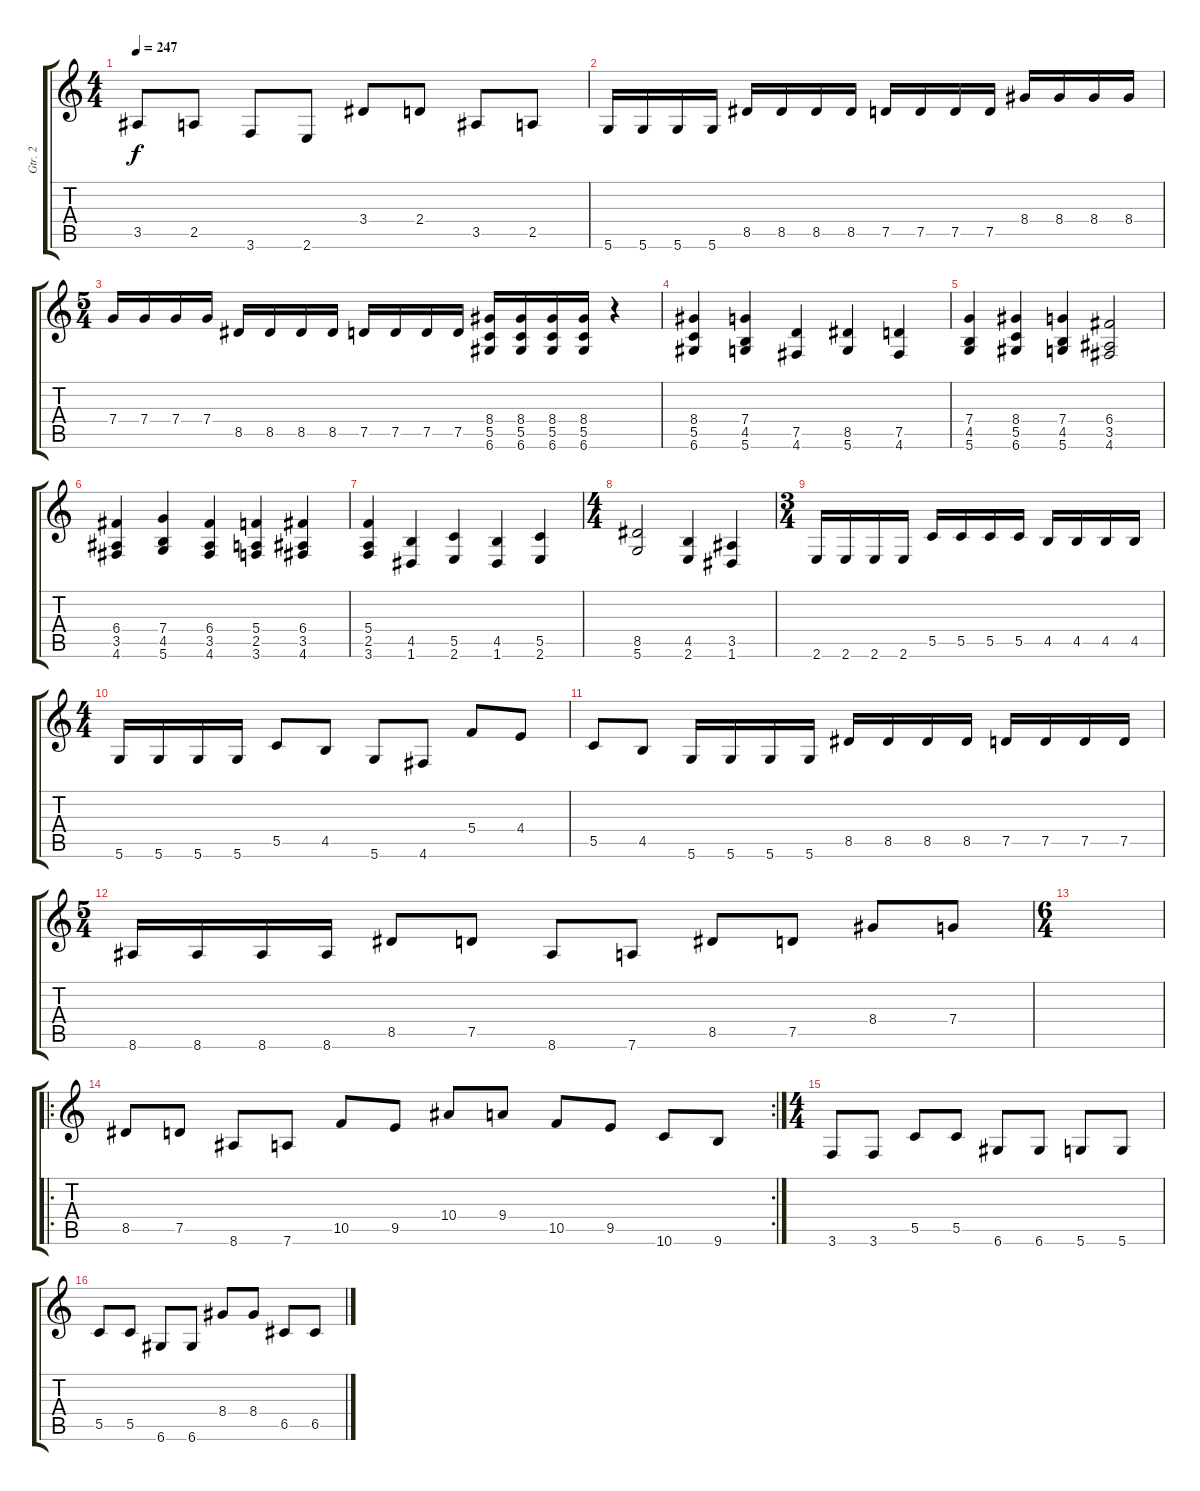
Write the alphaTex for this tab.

\track ("Gtr. 2" "Gtr. 2") {instrument distortionguitar}
\staff {score tabs}
\tuning (D4 A3 F3 C3 G2 D2) {hide}
\ts (4 4)
\tempo 247
\clef g2
\ks c
3.5.8{dy f} 2.5.8 3.6.8 2.6.8 3.4.8 2.4.8 3.5.8 2.5.8 |
5.6.16 5.6.16 5.6.16 5.6.16 8.5.16 8.5.16 8.5.16 8.5.16 7.5.16 7.5.16 7.5.16 7.5.16 8.4.16 8.4.16 8.4.16 8.4.16 |
\ts (5 4)
7.4.16 7.4.16 7.4.16 7.4.16 8.5.16 8.5.16 8.5.16 8.5.16 7.5.16 7.5.16 7.5.16 7.5.16 (8.4 5.5 6.6).16 (8.4 5.5 6.6).16 (8.4 5.5 6.6).16 (8.4 5.5 6.6).16 r.4 |
(8.4 5.5 6.6).4 (7.4 4.5 5.6).4 (7.5 4.6).4 (8.5 5.6).4 (7.5 4.6).4 |
(7.4 4.5 5.6).4 (8.4 5.5 6.6).4 (7.4 4.5 5.6).4 (6.4 3.5 4.6).2 |
(6.4 3.5 4.6).4 (7.4 4.5 5.6).4 (6.4 3.5 4.6).4 (5.4 2.5 3.6).4 (6.4 3.5 4.6).4 |
(5.4 2.5 3.6).4 (4.5 1.6).4 (5.5 2.6).4 (4.5 1.6).4 (5.5 2.6).4 |
\ts (4 4)
(8.5 5.6).2 (4.5 2.6).4 (3.5 1.6).4 |
\ts (3 4)
2.6.16 2.6.16 2.6.16 2.6.16 5.5.16 5.5.16 5.5.16 5.5.16 4.5.16 4.5.16 4.5.16 4.5.16 |
\ts (4 4)
5.6.16 5.6.16 5.6.16 5.6.16 5.5.8 4.5.8 5.6.8 4.6.8 5.4.8 4.4.8 |
5.5.8 4.5.8 5.6.16 5.6.16 5.6.16 5.6.16 8.5.16 8.5.16 8.5.16 8.5.16 7.5.16 7.5.16 7.5.16 7.5.16 |
\ts (5 4)
8.6.16 8.6.16 8.6.16 8.6.16 8.5.8 7.5.8 8.6.8 7.6.8 8.5.8 7.5.8 8.4.8 7.4.8 |
\ts (6 4)
|
\ro
\rc 2
8.5.8 7.5.8 8.6.8 7.6.8 10.5.8 9.5.8 10.4.8 9.4.8 10.5.8 9.5.8 10.6.8 9.6.8 |
\ts (4 4)
3.6.8 3.6.8 5.5.8 5.5.8 6.6.8 6.6.8 5.6.8 5.6.8 |
5.5.8 5.5.8 6.6.8 6.6.8 8.4.8 8.4.8 6.5.8 6.5.8
